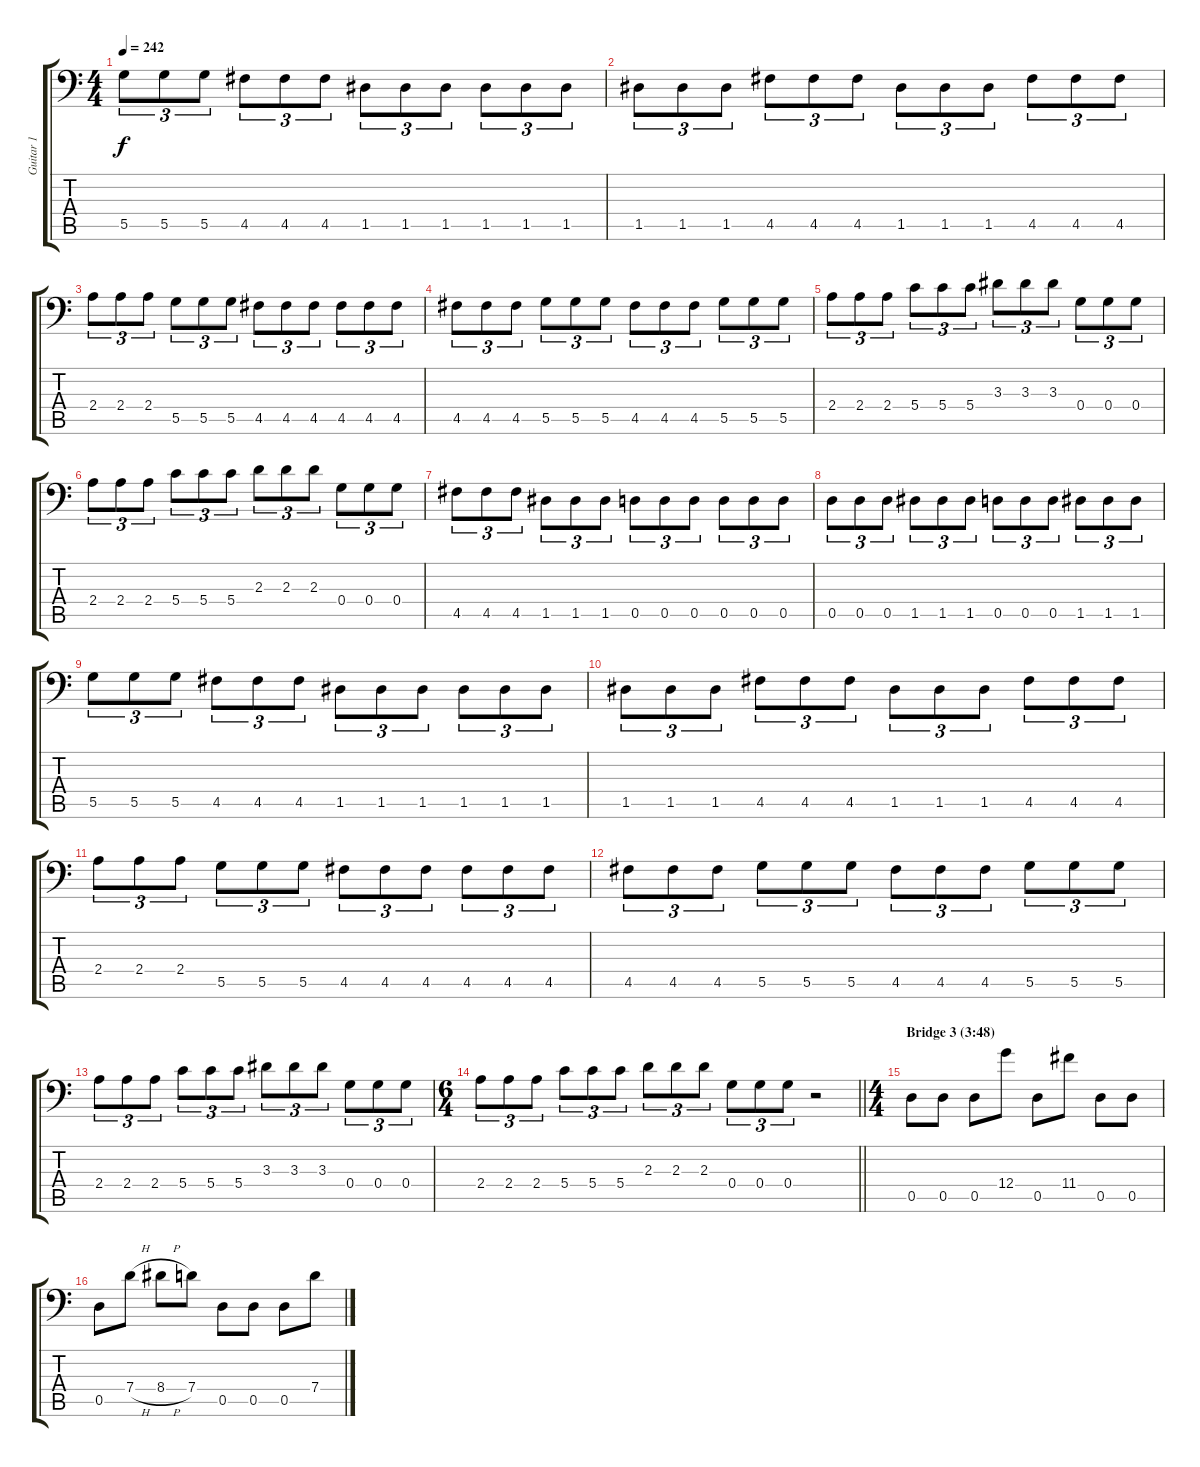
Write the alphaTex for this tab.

\track ("Guitar 1" "Guitar 1") {instrument distortionguitar}
\staff {score tabs}
\tuning (A3 E3 C3 G2 D2 A1) {hide}
\ts (4 4)
\tempo 242
\clef f4
\ks c
5.5.8{tu (3 2) dy f} 5.5.8{tu (3 2)} 5.5.8{tu (3 2)} 4.5.8{tu (3 2)} 4.5.8{tu (3 2)} 4.5.8{tu (3 2)} 1.5.8{tu (3 2)} 1.5.8{tu (3 2)} 1.5.8{tu (3 2)} 1.5.8{tu (3 2)} 1.5.8{tu (3 2)} 1.5.8{tu (3 2)} |
1.5.8{tu (3 2)} 1.5.8{tu (3 2)} 1.5.8{tu (3 2)} 4.5.8{tu (3 2)} 4.5.8{tu (3 2)} 4.5.8{tu (3 2)} 1.5.8{tu (3 2)} 1.5.8{tu (3 2)} 1.5.8{tu (3 2)} 4.5.8{tu (3 2)} 4.5.8{tu (3 2)} 4.5.8{tu (3 2)} |
2.4.8{tu (3 2)} 2.4.8{tu (3 2)} 2.4.8{tu (3 2)} 5.5.8{tu (3 2)} 5.5.8{tu (3 2)} 5.5.8{tu (3 2)} 4.5.8{tu (3 2)} 4.5.8{tu (3 2)} 4.5.8{tu (3 2)} 4.5.8{tu (3 2)} 4.5.8{tu (3 2)} 4.5.8{tu (3 2)} |
4.5.8{tu (3 2)} 4.5.8{tu (3 2)} 4.5.8{tu (3 2)} 5.5.8{tu (3 2)} 5.5.8{tu (3 2)} 5.5.8{tu (3 2)} 4.5.8{tu (3 2)} 4.5.8{tu (3 2)} 4.5.8{tu (3 2)} 5.5.8{tu (3 2)} 5.5.8{tu (3 2)} 5.5.8{tu (3 2)} |
2.4.8{tu (3 2)} 2.4.8{tu (3 2)} 2.4.8{tu (3 2)} 5.4.8{tu (3 2)} 5.4.8{tu (3 2)} 5.4.8{tu (3 2)} 3.3.8{tu (3 2)} 3.3.8{tu (3 2)} 3.3.8{tu (3 2)} 0.4.8{tu (3 2)} 0.4.8{tu (3 2)} 0.4.8{tu (3 2)} |
2.4.8{tu (3 2)} 2.4.8{tu (3 2)} 2.4.8{tu (3 2)} 5.4.8{tu (3 2)} 5.4.8{tu (3 2)} 5.4.8{tu (3 2)} 2.3.8{tu (3 2)} 2.3.8{tu (3 2)} 2.3.8{tu (3 2)} 0.4.8{tu (3 2)} 0.4.8{tu (3 2)} 0.4.8{tu (3 2)} |
4.5.8{tu (3 2)} 4.5.8{tu (3 2)} 4.5.8{tu (3 2)} 1.5.8{tu (3 2)} 1.5.8{tu (3 2)} 1.5.8{tu (3 2)} 0.5.8{tu (3 2)} 0.5.8{tu (3 2)} 0.5.8{tu (3 2)} 0.5.8{tu (3 2)} 0.5.8{tu (3 2)} 0.5.8{tu (3 2)} |
0.5.8{tu (3 2)} 0.5.8{tu (3 2)} 0.5.8{tu (3 2)} 1.5.8{tu (3 2)} 1.5.8{tu (3 2)} 1.5.8{tu (3 2)} 0.5.8{tu (3 2)} 0.5.8{tu (3 2)} 0.5.8{tu (3 2)} 1.5.8{tu (3 2)} 1.5.8{tu (3 2)} 1.5.8{tu (3 2)} |
5.5.8{tu (3 2)} 5.5.8{tu (3 2)} 5.5.8{tu (3 2)} 4.5.8{tu (3 2)} 4.5.8{tu (3 2)} 4.5.8{tu (3 2)} 1.5.8{tu (3 2)} 1.5.8{tu (3 2)} 1.5.8{tu (3 2)} 1.5.8{tu (3 2)} 1.5.8{tu (3 2)} 1.5.8{tu (3 2)} |
1.5.8{tu (3 2)} 1.5.8{tu (3 2)} 1.5.8{tu (3 2)} 4.5.8{tu (3 2)} 4.5.8{tu (3 2)} 4.5.8{tu (3 2)} 1.5.8{tu (3 2)} 1.5.8{tu (3 2)} 1.5.8{tu (3 2)} 4.5.8{tu (3 2)} 4.5.8{tu (3 2)} 4.5.8{tu (3 2)} |
2.4.8{tu (3 2)} 2.4.8{tu (3 2)} 2.4.8{tu (3 2)} 5.5.8{tu (3 2)} 5.5.8{tu (3 2)} 5.5.8{tu (3 2)} 4.5.8{tu (3 2)} 4.5.8{tu (3 2)} 4.5.8{tu (3 2)} 4.5.8{tu (3 2)} 4.5.8{tu (3 2)} 4.5.8{tu (3 2)} |
4.5.8{tu (3 2)} 4.5.8{tu (3 2)} 4.5.8{tu (3 2)} 5.5.8{tu (3 2)} 5.5.8{tu (3 2)} 5.5.8{tu (3 2)} 4.5.8{tu (3 2)} 4.5.8{tu (3 2)} 4.5.8{tu (3 2)} 5.5.8{tu (3 2)} 5.5.8{tu (3 2)} 5.5.8{tu (3 2)} |
2.4.8{tu (3 2)} 2.4.8{tu (3 2)} 2.4.8{tu (3 2)} 5.4.8{tu (3 2)} 5.4.8{tu (3 2)} 5.4.8{tu (3 2)} 3.3.8{tu (3 2)} 3.3.8{tu (3 2)} 3.3.8{tu (3 2)} 0.4.8{tu (3 2)} 0.4.8{tu (3 2)} 0.4.8{tu (3 2)} |
\ts (6 4)
\barLineRight lightlight
2.4.8{tu (3 2)} 2.4.8{tu (3 2)} 2.4.8{tu (3 2)} 5.4.8{tu (3 2)} 5.4.8{tu (3 2)} 5.4.8{tu (3 2)} 2.3.8{tu (3 2)} 2.3.8{tu (3 2)} 2.3.8{tu (3 2)} 0.4.8{tu (3 2)} 0.4.8{tu (3 2)} 0.4.8{tu (3 2)} r.2 |
\ts (4 4)
\section ("" "Bridge 3 (3:48)")
0.5.8 0.5.8 0.5.8 12.4.8 0.5.8 11.4.8 0.5.8 0.5.8 |
0.5.8 7.4{h}.8 8.4{h}.8 7.4.8 0.5.8 0.5.8 0.5.8 7.4.8
